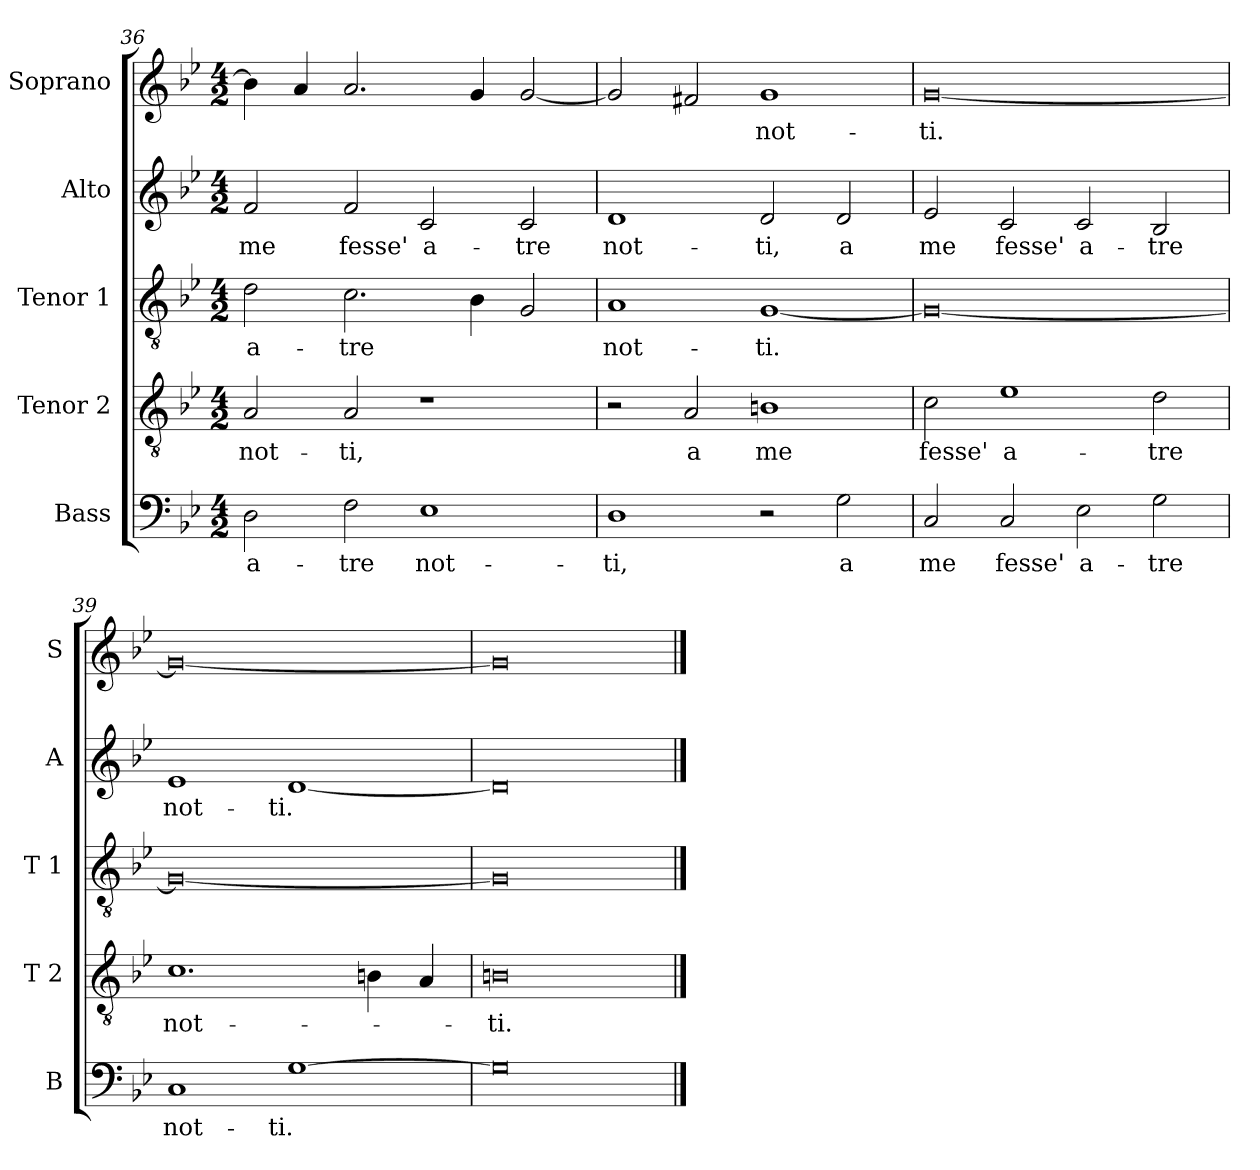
**kern	**text	**kern	**text	**kern	**text	**kern	**text	**kern	**text
*part5	*part5	*part4	*part4	*part3	*part3	*part2	*part2	*part1	*part1
*staff5	*staff5	*staff4	*staff4	*staff3	*staff3	*staff2	*staff2	*staff1	*staff1
*I"Bass	*	*I"Tenor 2	*	*I"Tenor 1	*	*I"Alto	*	*I"Soprano	*
*I'B	*	*I'T 2	*	*I'T 1	*	*I'A	*	*I'S	*
*clefF4	*	*clefGv2	*	*clefGv2	*	*clefG2	*	*clefG2	*
*k[b-e-]	*	*k[b-e-]	*	*k[b-e-]	*	*k[b-e-]	*	*k[b-e-]	*
*B-:	*	*B-:	*	*B-:	*	*B-:	*	*B-:	*
*M4/2	*	*M4/2	*	*M4/2	*	*M4/2	*	*M4/2	*
=36	=36	=36	=36	=36	=36	=36	=36	=36	=36
!	!LO:LY:b	!	!LO:LY:b	!	!LO:LY:b	!	!LO:LY:b	!	!
2D\	a-	2A/	not-	2d\	a-	2f/	me	4b-\]	.
.	.	.	.	.	.	.	.	4a/	.
!	!LO:LY:b	!	!LO:LY:b	!	!LO:LY:b	!	!LO:LY:b	!	!
2F\	-tre	2A/	-ti,	2.c\	-tre	2f/	fesse'	2.a/	.
!	!LO:LY:b	!	!	!	!	!	!LO:LY:b	!	!
1E-	not-	1r	.	.	.	2c/	a-	.	.
.	.	.	.	4B-\	.	.	.	4g/	.
!	!	!	!	!	!	!	!LO:LY:b	!	!
.	.	.	.	2G/	.	2c/	-tre	[2g/	.
!!LO:LB:g=z
=37	=37	=37	=37	=37	=37	=37	=37	=37	=37
!	!LO:LY:b	!	!	!	!LO:LY:b	!	!LO:LY:b	!	!
1D	-ti,	2r	.	1A	not-	1d	not-	2g/]	.
!	!	!	!LO:LY:b	!	!	!	!	!	!
.	.	2A/	a	.	.	.	.	2f#X/	.
!	!	!	!LO:LY:b	!	!LO:LY:b	!	!LO:LY:b	!	!LO:LY:b
2r	.	1Bn	me	[1G	-ti.	2d/	-ti,	1g	not-
!	!LO:LY:b	!	!	!	!	!	!LO:LY:b	!	!
2G\	a	.	.	.	.	2d/	a	.	.
=38	=38	=38	=38	=38	=38	=38	=38	=38	=38
!	!LO:LY:b	!	!LO:LY:b	!	!	!	!LO:LY:b	!	!LO:LY:b
2C/	me	2c\	fesse'	0G_	.	2e-/	me	[0g	-ti.
!	!LO:LY:b	!	!LO:LY:b	!	!	!	!LO:LY:b	!	!
2C/	fesse'	1e-	a-	.	.	2c/	fesse'	.	.
!	!LO:LY:b	!	!	!	!	!	!LO:LY:b	!	!
2E-\	a-	.	.	.	.	2c/	a-	.	.
!	!LO:LY:b	!	!LO:LY:b	!	!	!	!LO:LY:b	!	!
2G\	-tre	2d\	-tre	.	.	2B-/	-tre	.	.
=39	=39	=39	=39	=39	=39	=39	=39	=39	=39
!	!LO:LY:b	!	!LO:LY:b	!	!	!	!LO:LY:b	!	!
1C	not-	1.c	not-	0G_	.	1e-	not-	0g_	.
!	!LO:LY:b	!	!	!	!	!	!LO:LY:b	!	!
[1G	-ti.	.	.	.	.	[1d	-ti.	.	.
.	.	4Bn\	.	.	.	.	.	.	.
.	.	4A/	.	.	.	.	.	.	.
=40	=40	=40	=40	=40	=40	=40	=40	=40	=40
!	!	!	!LO:LY:b	!	!	!	!	!	!
0G]	.	0Bn	-ti.	0G]	.	0d]	.	0g]	.
==	==	==	==	==	==	==	==	==	==
*-	*-	*-	*-	*-	*-	*-	*-	*-	*-
